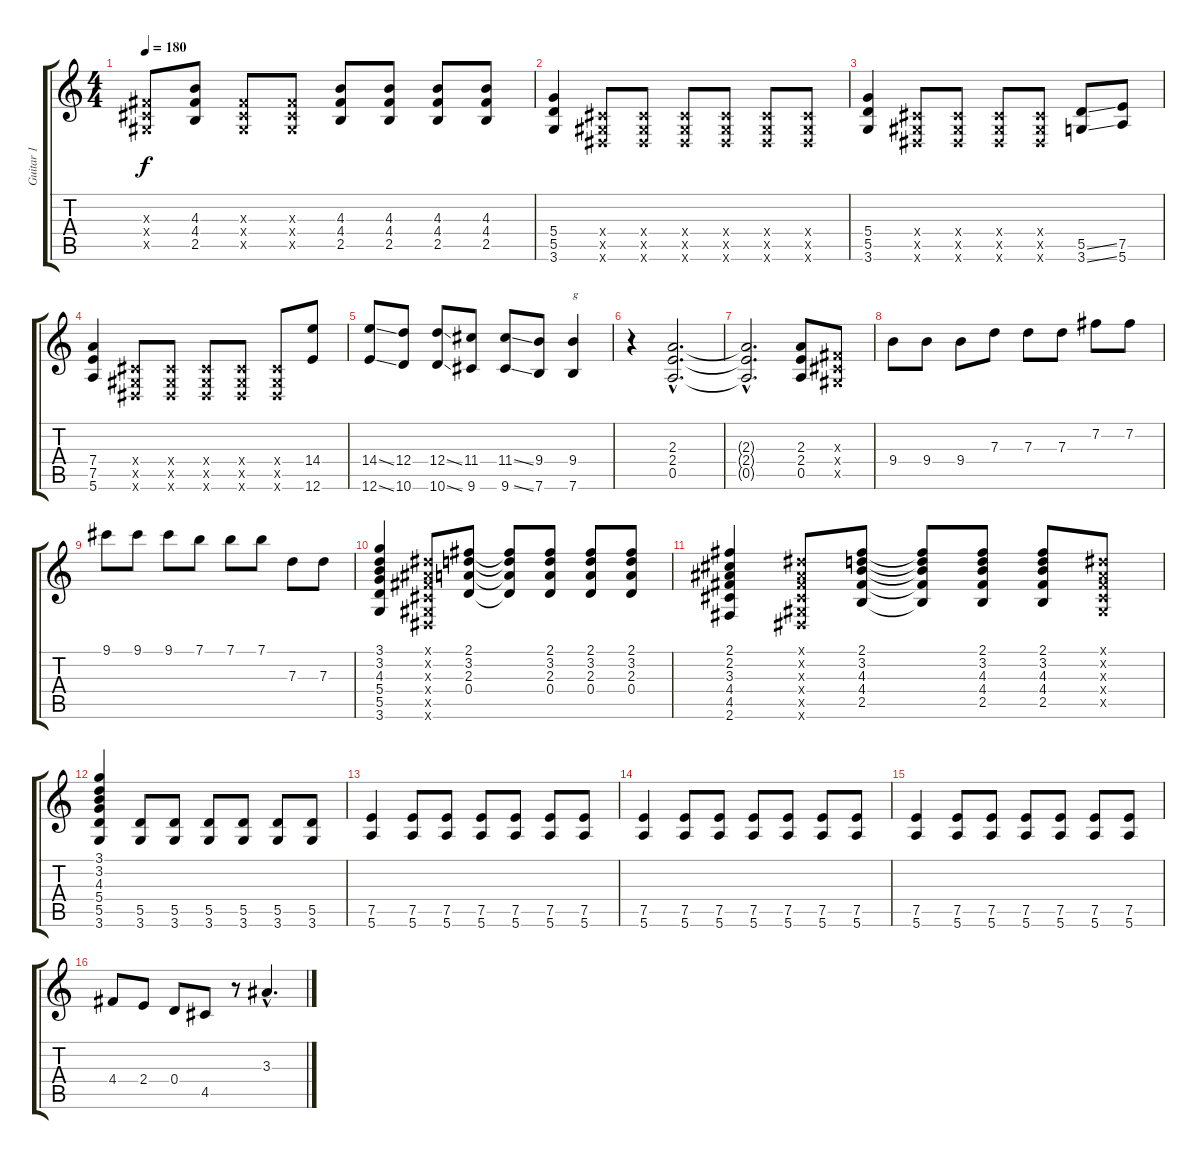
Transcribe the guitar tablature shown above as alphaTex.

\track ("Guitar 1" "Guitar 1") {instrument electricguitarclean}
\staff {score tabs}
\tuning (E4 B3 G3 D3 A2 E2) {hide}
\ts (4 4)
\tempo 180
\clef g2
\ks c
(-1.3{x} -1.4{x} -1.5{x}).8{dy f} (4.3 4.4 2.5).8 (-1.3{x} -1.4{x} -1.5{x}).8 (-1.3{x} -1.4{x} -1.5{x}).8 (4.3 4.4 2.5).8 (4.3 4.4 2.5).8 (4.3 4.4 2.5).8 (4.3 4.4 2.5).8 |
(5.4 5.5 3.6).4 (-1.4{x} -1.5{x} -1.6{x}).8 (-1.4{x} -1.5{x} -1.6{x}).8 (-1.4{x} -1.5{x} -1.6{x}).8 (-1.4{x} -1.5{x} -1.6{x}).8 (-1.4{x} -1.5{x} -1.6{x}).8 (-1.4{x} -1.5{x} -1.6{x}).8 |
(5.4 5.5 3.6).4 (-1.4{x} -1.5{x} -1.6{x}).8 (-1.4{x} -1.5{x} -1.6{x}).8 (-1.4{x} -1.5{x} -1.6{x}).8 (-1.4{x} -1.5{x} -1.6{x}).8 (5.5{ss} 3.6{ss}).8 (7.5 5.6).8 |
(7.4 7.5 5.6).4 (-1.4{x} -1.5{x} -1.6{x}).8 (-1.4{x} -1.5{x} -1.6{x}).8 (-1.4{x} -1.5{x} -1.6{x}).8 (-1.4{x} -1.5{x} -1.6{x}).8 (-1.4{x} -1.5{x} -1.6{x}).8 (14.4 12.6).8 |
(14.4{ss} 12.6{ss}).8 (12.4 10.6).8 (12.4{ss} 10.6{ss}).8 (11.4 9.6).8 (11.4{ss} 9.6{ss}).8 (9.4 7.6).8 (9.4 7.6).4{txt "g"} |
r.4 (2.3{hac} 2.4{hac} 0.5{hac}).2{d} |
(2.3{hac t} 2.4{hac t} 0.5{hac t}).2{d} (2.3 2.4 0.5).8 (-1.3{x} -1.4{x} -1.5{x}).8 |
9.4.8 9.4.8 9.4.8 7.3.8 7.3.8 7.3.8 7.2.8 7.2.8 |
9.1.8 9.1.8 9.1.8 7.1.8 7.1.8 7.1.8 7.3.8 7.3.8 |
(3.1 3.2 4.3 5.4 5.5 3.6).4 (-1.1{x} -1.2{x} -1.3{x} -1.4{x} -1.5{x} -1.6{x}).8 (2.1 3.2 2.3 0.4).8 (2.1{t} 3.2{t} 2.3{t} 0.4{t}).8 (2.1 3.2 2.3 0.4).8 (2.1 3.2 2.3 0.4).8 (2.1 3.2 2.3 0.4).8 |
(2.1 2.2 3.3 4.4 4.5 2.6).4 (-1.1{x} -1.2{x} -1.3{x} -1.4{x} -1.5{x} -1.6{x}).8 (2.1 3.2 4.3 4.4 2.5).8 (2.1{t} 3.2{t} 4.3{t} 4.4{t} 2.5{t}).8 (2.1 3.2 4.3 4.4 2.5).8 (2.1 3.2 4.3 4.4 2.5).8 (-1.1{x} -1.2{x} -1.3{x} -1.4{x} -1.5{x}).8 |
(3.1 3.2 4.3 5.4 5.5 3.6).4 (5.5 3.6).8 (5.5 3.6).8 (5.5 3.6).8 (5.5 3.6).8 (5.5 3.6).8 (5.5 3.6).8 |
(7.5 5.6).4 (7.5 5.6).8 (7.5 5.6).8 (7.5 5.6).8 (7.5 5.6).8 (7.5 5.6).8 (7.5 5.6).8 |
(7.5 5.6).4 (7.5 5.6).8 (7.5 5.6).8 (7.5 5.6).8 (7.5 5.6).8 (7.5 5.6).8 (7.5 5.6).8 |
(7.5 5.6).4 (7.5 5.6).8 (7.5 5.6).8 (7.5 5.6).8 (7.5 5.6).8 (7.5 5.6).8 (7.5 5.6).8 |
4.4.8 2.4.8 0.4.8 4.5.8 r.8 3.3{hac}.4{d}
